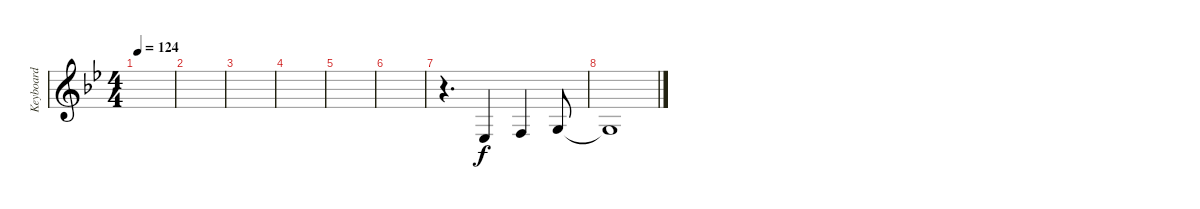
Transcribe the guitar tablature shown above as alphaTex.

\track ("Keyboard" "Keyboard") {instrument electricgrandpiano}
\staff {score}
\tuning (E4 C4 G3 C3 G2 C2) {hide}
\ts (4 4)
\tempo 124
\clef g2
\ks gminor
|
|
|
|
|
|
r.4{d} 3.4.4 5.4.4 7.4.8 |
7.4{t}.1
